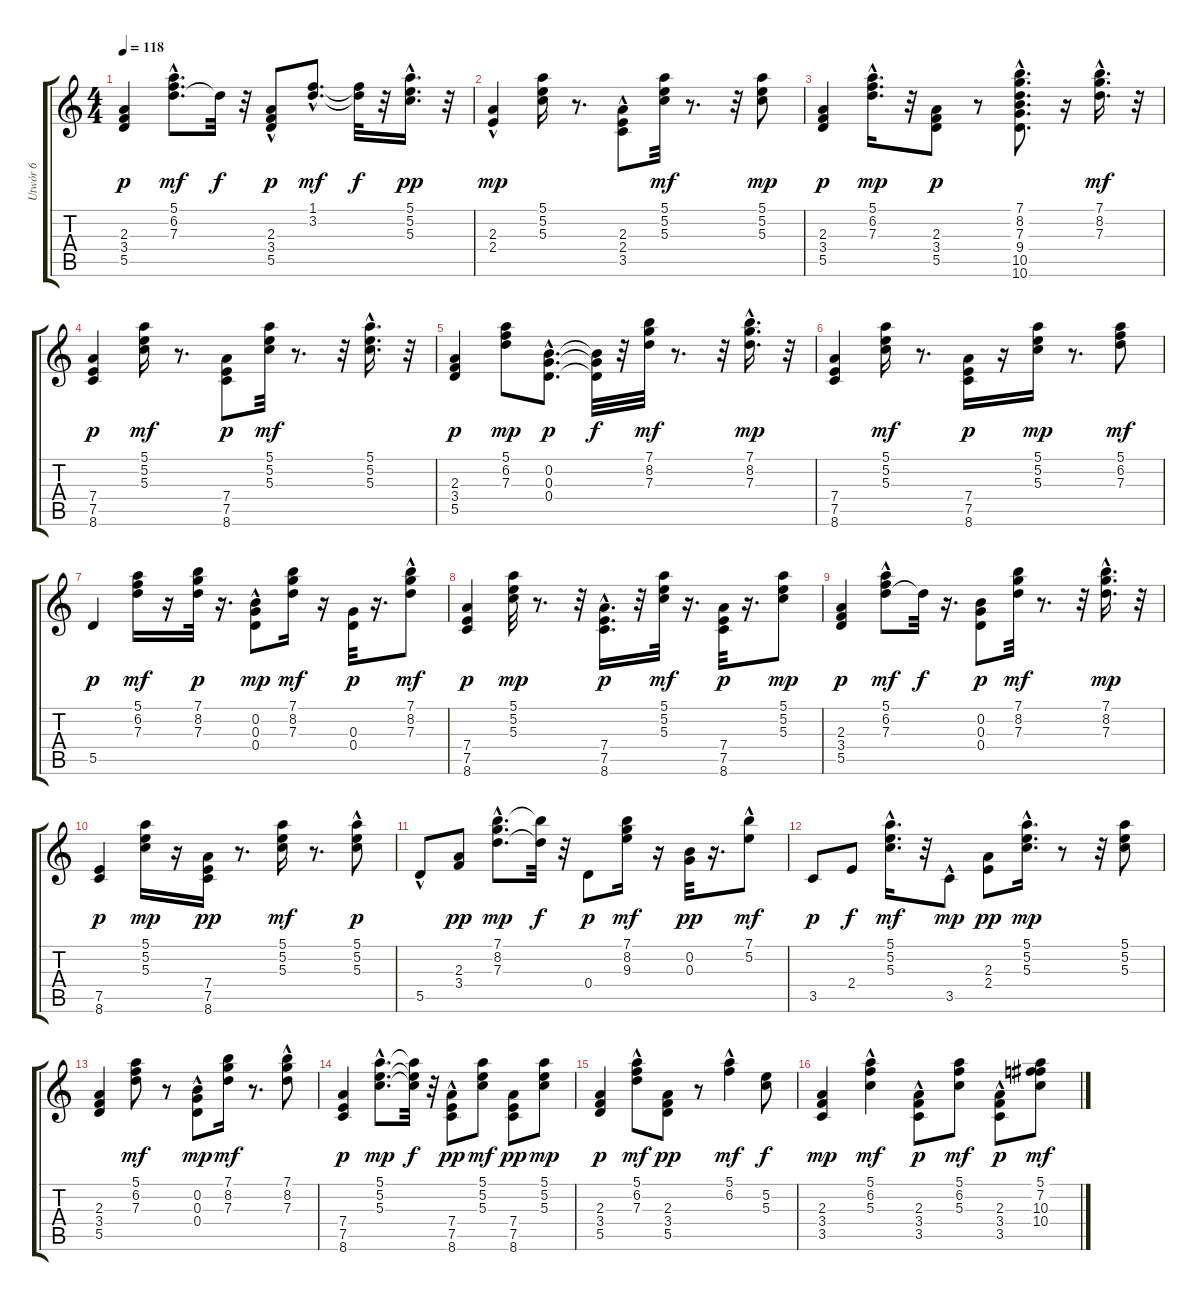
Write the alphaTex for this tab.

\track ("Utwór 6" "Utwór 6") {instrument electricguitarclean}
\staff {score tabs}
\tuning (E4 B3 G3 D3 A2 E2) {hide}
\ts (4 4)
\tempo 118
\clef g2
\ks c
(2.3 3.4 5.5).4{dy p} (5.1{hac} 6.2 7.3{hac}).8{d dy mf} 7.3{t}.32{dy f} r.32 (2.3{hac} 3.4{hac} 5.5{hac}).8{dy p} (1.1{hac} 3.2{hac}).8{d dy mf} (1.1{t} 3.2{t}).32{dy f} r.32 (5.1{hac} 5.2 5.3).16{d dy pp} r.32 |
(2.3{hac} 2.4{hac}).4{dy mp} (5.1 5.2 5.3).16 r.8{d} (2.3 2.4{hac} 3.5{hac}).8 (5.1 5.2 5.3).32{dy mf} r.8{d} r.32 (5.1 5.2 5.3).8{dy mp} |
(2.3 3.4 5.5).4{dy p} (5.1 6.2 7.3{hac}).16{d dy mp} r.32 (2.3 3.4 5.5).8{dy p} r.8 (7.1 8.2 7.3{hac} 9.4 10.5 10.6).8{d} r.16 (7.1{hac} 8.2{hac} 7.3{hac}).16{d dy mf} r.32 |
(7.4 7.5 8.6).4{dy p} (5.1 5.2 5.3).16{dy mf} r.8{d} (7.4 7.5 8.6).8{dy p} (5.1 5.2 5.3).32{dy mf} r.8{d} r.32 (5.1{hac} 5.2{hac} 5.3{hac}).16{d} r.32 |
(2.3 3.4 5.5).4{dy p} (5.1 6.2 7.3).8{dy mp} (0.2{hac} 0.3{hac} 0.4{hac}).8{d dy p} (0.2{t} 0.3{t} 0.4{t}).32{dy f} r.32 (7.1 8.2 7.3).32{dy mf} r.8{d} r.32 (7.1 8.2{hac} 7.3{hac}).16{d dy mp} r.32 |
(7.4 7.5 8.6).4 (5.1 5.2 5.3).16{dy mf} r.8{d} (7.4 7.5 8.6).16{dy p} r.16 (5.1 5.2 5.3).16{dy mp} r.8{d} (5.1 6.2 7.3).8{dy mf} |
5.5.4{dy p} (5.1 6.2 7.3).16{dy mf} r.16 (7.1 8.2 7.3).32{dy p} r.16{d} (0.2{hac} 0.3{hac} 0.4{hac}).8{dy mp} (7.1 8.2 7.3).16{dy mf} r.16 (0.3 0.4).32{dy p} r.16{d} (7.1{hac} 8.2 7.3).8{dy mf} |
(7.4 7.5 8.6).4{dy p} (5.1 5.2 5.3).32{dy mp} r.8{d} r.32 (7.4{hac} 7.5{hac} 8.6{hac}).16{d dy p} r.32 (5.1 5.2 5.3).32{dy mf} r.16{d} (7.4 7.5 8.6).32{dy p} r.16{d} (5.1 5.2 5.3).8{dy mp} |
(2.3 3.4 5.5).4{dy p} (5.1{hac} 6.2{hac} 7.3).8{dy mf} 7.3{t}.32{dy f} r.16{d} (0.2 0.3 0.4).8{dy p} (7.1 8.2 7.3).32{dy mf} r.8{d} r.32 (7.1{hac} 8.2{hac} 7.3{hac}).16{d dy mp} r.32 |
(7.5 8.6).4{dy p} (5.1 5.2 5.3).16{dy mp} r.16 (7.4 7.5 8.6).16{dy pp} r.8{d} (5.1 5.2 5.3).16{dy mf} r.8{d} (5.1{hac} 5.2 5.3{hac}).8{dy p} |
5.5{hac}.8 (2.3 3.4).8{dy pp} (7.1{hac} 8.2 7.3{hac}).8{d dy mp} (7.1{t} 7.3{t}).32{dy f} r.32 0.4.8{dy p} (7.1 8.2 9.3).16{dy mf} r.16 (0.2 0.3).32{dy pp} r.16{d} (7.1{hac} 5.2).8{dy mf} |
3.5.8{dy p} 2.4.8{dy f} (5.1 5.2 5.3{hac}).16{d dy mf} r.32 3.5{hac}.8{dy mp} (2.3 2.4).8{dy pp} (5.1 5.2{hac} 5.3).16{d dy mp} r.8 r.32 (5.1 5.2 5.3).8 |
(2.3 3.4 5.5).4 (5.1 6.2 7.3).8{dy mf} r.8 (0.2{hac} 0.3{hac} 0.4{hac}).8{dy mp} (7.1 8.2 7.3).16{dy mf} r.8{d} (7.1{hac} 8.2 7.3).8 |
(7.4 7.5 8.6).4{dy p} (5.1{hac} 5.2{hac} 5.3{hac}).8{d dy mp} (5.1{t} 5.2{t} 5.3{t}).32{dy f} r.32 (7.4{hac} 7.5{hac} 8.6{hac}).8{dy pp} (5.1 5.2 5.3).8{dy mf} (7.4 7.5 8.6).8{dy pp} (5.1 5.2 5.3).8{dy mp} |
(2.3 3.4 5.5).4{dy p} (5.1 6.2 7.3{hac}).8{dy mf} (2.3 3.4 5.5).8{dy pp} r.8 (5.1 6.2{hac}).4{dy mf} (5.2 5.3).8{dy f} |
(2.3 3.4 3.5).4{dy mp} (5.1 6.2{hac} 5.3).4{dy mf} (2.3 3.4{hac} 3.5{hac}).8{dy p} (5.1 6.2 5.3).8{dy mf} (2.3 3.4 3.5{hac}).8{dy p} (5.1 7.2 10.3 10.4).8{dy mf}
